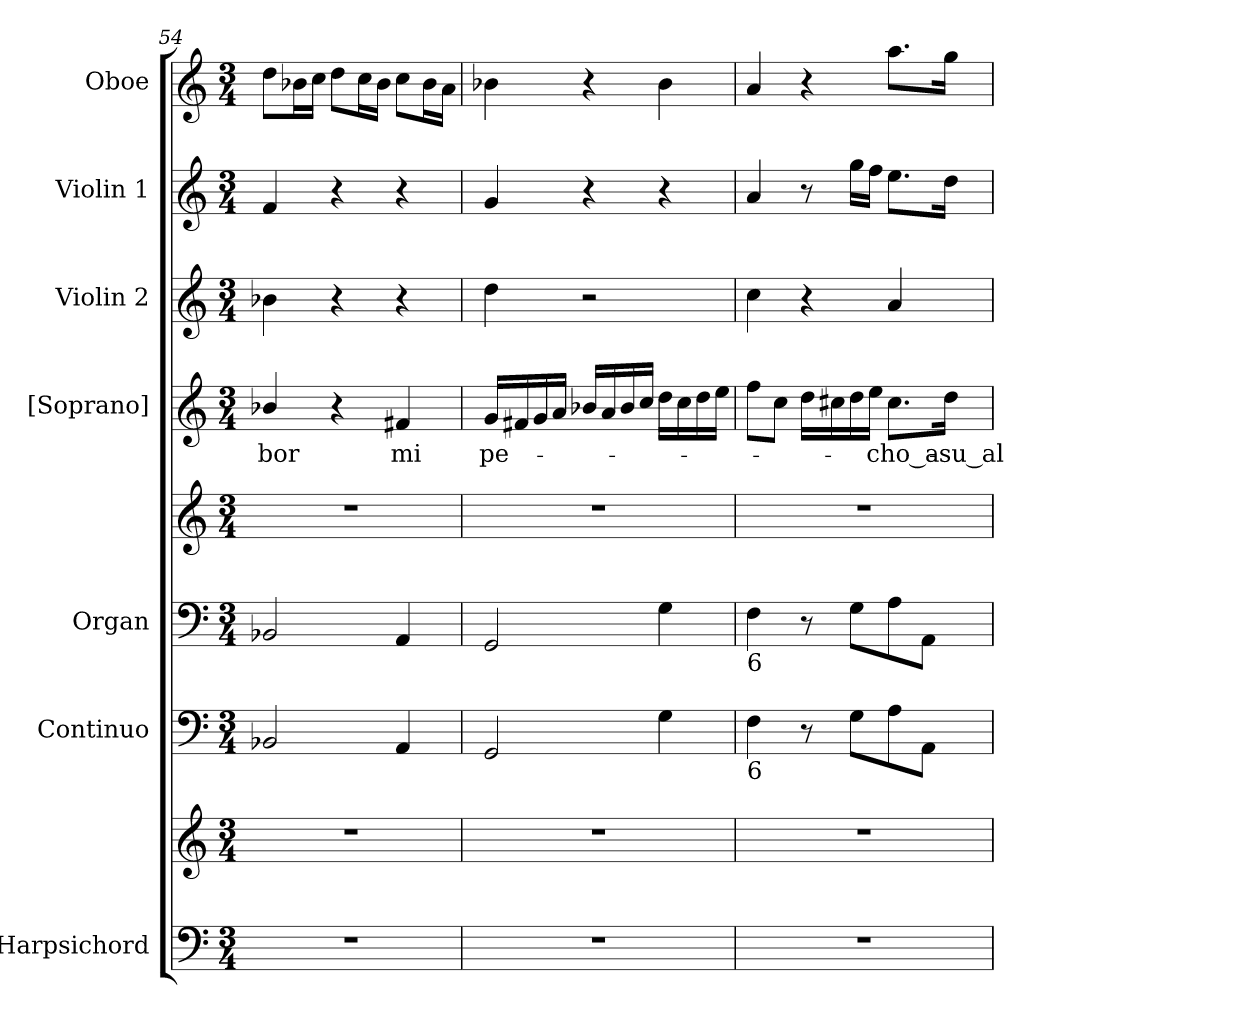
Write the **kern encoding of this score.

**kern	**kern	**kern	**kern	**kern	**kern	**text	**kern	**kern	**kern
*part7	*part7	*part6	*part5	*part5	*part4	*part4	*part3	*part2	*part1
*staff9	*staff8	*staff7	*staff6	*staff5	*staff4	*staff4	*staff3	*staff2	*staff1
*I"Harpsichord	*	*I"Continuo	*I"Organ	*	*I"[Soprano]	*	*I"Violin 2	*I"Violin 1	*I"Oboe
*	*	*I'Cont.	*I'Org.	*	*I'S.	*	*I'Vln. 2	*I'Vln. 1	*I'Ob.
*clefF4	*clefG2	*clefF4	*clefF4	*clefG2	*clefG2	*	*clefG2	*clefG2	*clefG2
*k[]	*k[]	*k[]	*k[]	*k[]	*k[]	*	*k[]	*k[]	*k[]
*C:	*C:	*C:	*C:	*C:	*C:	*	*C:	*C:	*C:
*M3/4	*M3/4	*M3/4	*M3/4	*M3/4	*M3/4	*	*M3/4	*M3/4	*M3/4
=54	=54	=54	=54	=54	=54	=54	=54	=54	=54
!LO:N:vis=1	!LO:N:vis=1	!	!	!LO:N:vis=1	!	!	!	!	!
!	!	!	!	!	!	!LO:LY:b:color=#000000	!	!	!
2.r	2.r	2BB-Xi/	2BB-Xi/	2.r	4b-Xi/	-bor	4b-Xi\	4fi/	8ddi\L
.	.	.	.	.	.	.	.	.	16b-Xi\L
.	.	.	.	.	.	.	.	.	16cci\JJ
.	.	.	.	.	4r	.	4r	4r	8ddi\L
.	.	.	.	.	.	.	.	.	16cci\L
.	.	.	.	.	.	.	.	.	16b-i\JJ
!	!	!	!	!	!	!LO:LY:b:color=#000000	!	!	!
.	.	4AAi/	4AAi/	.	4f#Xi/	mi	4r	4r	8cci\L
.	.	.	.	.	.	.	.	.	16b-i\L
.	.	.	.	.	.	.	.	.	16ai\JJ
!!LO:PB:g=z
=55	=55	=55	=55	=55	=55	=55	=55	=55	=55
!LO:N:vis=1	!LO:N:vis=1	!	!	!LO:N:vis=1	!	!	!	!	!
!	!	!	!	!	!	!LO:LY:b:color=#000000	!	!	!
2.r	2.r	2GGi/	2GGi/	2.r	16gi/LL	pe-	4ddi\	4gi/	4b-Xi\
.	.	.	.	.	16f#Xi/	.	.	.	.
.	.	.	.	.	16gi/	.	.	.	.
.	.	.	.	.	16ai/JJ	.	.	.	.
.	.	.	.	.	16b-Xi/LL	.	2r	4r	4r
.	.	.	.	.	16ai/	.	.	.	.
.	.	.	.	.	16b-i/	.	.	.	.
.	.	.	.	.	16cci/JJ	.	.	.	.
.	.	4Gi\	4Gi\	.	16ddi\LL	.	.	4r	4b-i\
.	.	.	.	.	16cci\	.	.	.	.
.	.	.	.	.	16ddi\	.	.	.	.
.	.	.	.	.	16eei\JJ	.	.	.	.
=56	=56	=56	=56	=56	=56	=56	=56	=56	=56
!	!	!	!LO:TX:b:t=6	!	!	!	!	!	!
!	!	!LO:TX:b:t=6	!	!	!	!	!	!	!
!LO:N:vis=1	!LO:N:vis=1	!	!	!LO:N:vis=1	!	!	!	!	!
2.r	2.r	4Fi\	4Fi\	2.r	8ffi\L	.	4cci\	4ai/	4ai/
.	.	.	.	.	8cci\J	.	.	.	.
.	.	8r	8r	.	16ddi\LL	.	4r	8r	4r
.	.	.	.	.	16cc#Xi\	.	.	.	.
.	.	8Gi\L	8Gi\L	.	16ddi\	.	.	16ggi\LL	.
.	.	.	.	.	16eei\JJ	.	.	16ffi\JJ	.
!	!	!	!	!	!	!LO:LY:b:color=#000000	!	!	!
.	.	8Ai\	8Ai\	.	8.cc#i\L	-cho_a-	4ai/	8.eei\L	8.aai\L
.	.	8AAi\J	8AAi\J	.	.	.	.	.	.
!	!	!	!	!	!	!LO:LY:b:color=#000000	!	!	!
.	.	.	.	.	16ddi\Jk	-su_al-	.	16ddi\Jk	16ggi\Jk
=	=	=	=	=	=	=	=	=	=
*-	*-	*-	*-	*-	*-	*-	*-	*-	*-
